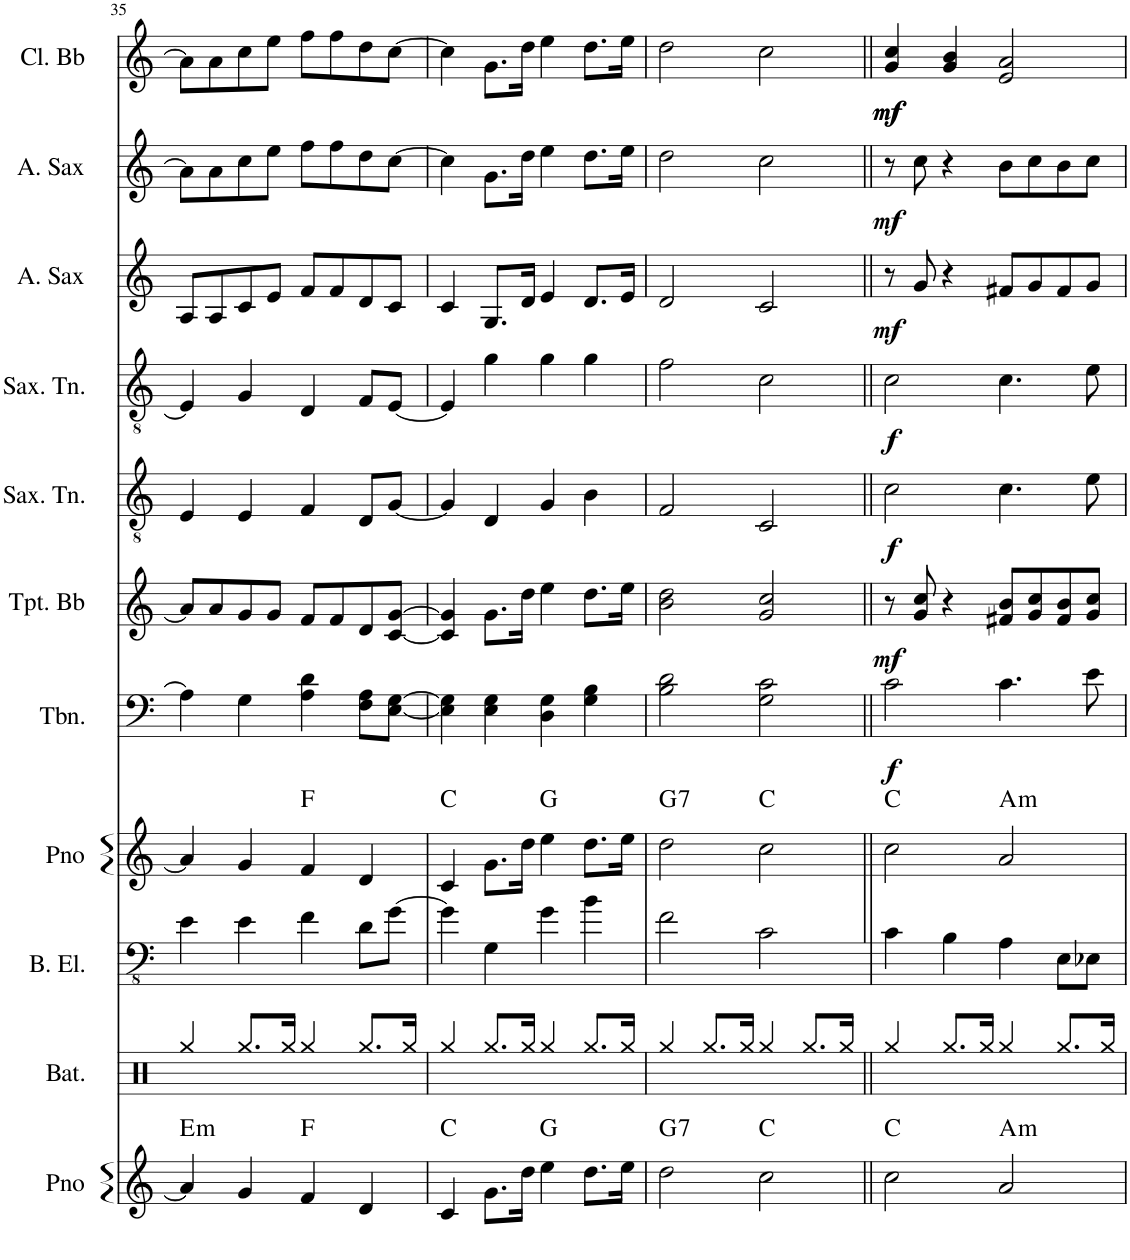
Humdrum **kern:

**kern	**kern	**kern	**kern	**harte	**kern	**dynam	**kern	**dynam	**kern	**dynam	**kern	**dynam	**kern	**dynam	**kern	**dynam	**kern	**dynam
*part11	*part10	*part9	*part8	*part8	*part7	*part7	*part6	*part6	*part5	*part5	*part4	*part4	*part3	*part3	*part2	*part2	*part1	*part1
*staff11	*staff10	*staff9	*staff8	*	*staff7	*staff7	*staff6	*staff6	*staff5	*staff5	*staff4	*staff4	*staff3	*staff3	*staff2	*staff2	*staff1	*staff1
*I"Piano	*I"Bateria	*I"Baixo elétrico	*I"Piano	*	*I"Trombone	*	*I"Trompete Bb	*	*I"Saxofone Tenor	*	*I"Saxofone Tenor	*	*I"Saxofone Alto	*	*I"Saxofone Alto	*	*I"Clarineta Bb	*
*I'Pno	*I'Bat.	*I'B. El.	*I'Pno	*	*I'Tbn.	*	*I'Tpt. Bb	*	*I'Sax. Tn.	*	*I'Sax. Tn.	*	*	*	*	*	*I'Cl. Bb	*
!!LO:PB:g=z
*clefG2	*clefX	*clefFv4	*clefG2	*	*clefF4	*	*clefG2	*	*clefGv2	*	*clefGv2	*	*clefG2	*	*clefG2	*	*clefG2	*
*	*	*	*	*	*	*	*ITrd1c2	*	*ITrd8c14	*	*ITrd8c14	*	*ITrd5c9	*	*ITrd5c9	*	*ITrd1c2	*
*k[]	*k[]	*k[]	*k[]	*	*k[]	*	*k[]	*	*k[]	*	*k[]	*	*k[]	*	*k[]	*	*k[]	*
*M4/4	*M4/4	*M4/4	*M4/4	*	*M4/4	*	*M4/4	*	*M4/4	*	*M4/4	*	*M4/4	*	*M4/4	*	*M4/4	*
=35	=35	=35	=35	=35	=35	=35	=35	=35	=35	=35	=35	=35	=35	=35	=35	=35	=35	=35
4a/]	4Rgg/	4E\	4a/]	.	4A\]	.	8a/L]	.	4E/	.	4E/]	.	8A/L	.	8a\L]	.	8a\L]	.
.	.	.	.	.	.	.	8a/	.	.	.	.	.	8A/	.	8a\	.	8a\	.
4g/	8.Rgg/L	4E\	4g/	.	4G\	.	8g/	.	4E/	.	4G/	.	8c/	.	8cc\	.	8cc\	.
.	.	.	.	.	.	.	8g/J	.	.	.	.	.	8e/J	.	8ee\J	.	8ee\J	.
.	16Rgg/Jk	.	.	.	.	.	.	.	.	.	.	.	.	.	.	.	.	.
4f/	4Rgg/	4F\	4f/	F:maj	4A\ 4d\	.	8f/L	.	4F/	.	4D/	.	8f/L	.	8ff\L	.	8ff\L	.
.	.	.	.	.	.	.	8f/	.	.	.	.	.	8f/	.	8ff\	.	8ff\	.
4d/	8.Rgg/L	8D\L	4d/	.	8F\ 8A\L	.	8d/	.	8D/L	.	8F/L	.	8d/	.	8dd\	.	8dd\	.
.	.	[8G\J	.	.	[8E\ [8G\J	.	[8c/ [8g/J	.	[8G/J	.	[8E/J	.	8c/J	.	[8cc\J	.	[8cc\J	.
.	16Rgg/Jk	.	.	.	.	.	.	.	.	.	.	.	.	.	.	.	.	.
=36	=36	=36	=36	=36	=36	=36	=36	=36	=36	=36	=36	=36	=36	=36	=36	=36	=36	=36
4c/	4Rgg/	4G\]	4c/	C:maj	4E\] 4G\]	.	4c/] 4g/]	.	4G/]	.	4E/]	.	4c/	.	4cc\]	.	4cc\]	.
8.g\L	8.Rgg/L	4GG\	8.g\L	.	4E\ 4G\	.	8.g\L	.	4D/	.	4g\	.	8.G/L	.	8.g\L	.	8.g\L	.
16dd\Jk	16Rgg/Jk	.	16dd\Jk	.	.	.	16dd\Jk	.	.	.	.	.	16d/Jk	.	16dd\Jk	.	16dd\Jk	.
4ee\	4Rgg/	4G\	4ee\	G:maj	4D\ 4G\	.	4ee\	.	4G/	.	4g\	.	4e/	.	4ee\	.	4ee\	.
8.dd\L	8.Rgg/L	4B\	8.dd\L	.	4G\ 4B\	.	8.dd\L	.	4B\	.	4g\	.	8.d/L	.	8.dd\L	.	8.dd\L	.
16ee\Jk	16Rgg/Jk	.	16ee\Jk	.	.	.	16ee\Jk	.	.	.	.	.	16e/Jk	.	16ee\Jk	.	16ee\Jk	.
=37	=37	=37	=37	=37	=37	=37	=37	=37	=37	=37	=37	=37	=37	=37	=37	=37	=37	=37
!	!	!	!	!LO:H:kt=7	!	!	!	!	!	!	!	!	!	!	!	!	!	!
2dd\	4Rgg/	2F\	2dd\	G:7	2B\ 2d\	.	2b\ 2dd\	.	2F/	.	2f\	.	2d/	.	2dd\	.	2dd\	.
.	8.Rgg/L	.	.	.	.	.	.	.	.	.	.	.	.	.	.	.	.	.
.	16Rgg/Jk	.	.	.	.	.	.	.	.	.	.	.	.	.	.	.	.	.
2cc\	4Rgg/	2C\	2cc\	C:maj	2G\ 2c\	.	2g/ 2cc/	.	2C/	.	2c\	.	2c/	.	2cc\	.	2cc\	.
.	8.Rgg/L	.	.	.	.	.	.	.	.	.	.	.	.	.	.	.	.	.
.	16Rgg/Jk	.	.	.	.	.	.	.	.	.	.	.	.	.	.	.	.	.
=38||	=38||	=38||	=38||	=38||	=38||	=38||	=38||	=38||	=38||	=38||	=38||	=38||	=38||	=38||	=38||	=38||	=38||	=38||
!	!	!	!	!	!	!LO:DY:b	!	!LO:DY:b	!	!LO:DY:b	!	!LO:DY:b	!	!LO:DY:b	!	!LO:DY:b	!	!LO:DY:b
!	!	!	!	!	!	!	!	!	!	!	!	!	!	!	!	!	!	!LO:DY:n=1:b
2cc\	4Rgg/	4C\	2cc\	C:maj	2c\	f	8r	mf	2c\	f	2c\	f	8r	mf	8r	mf	4g/ 4cc/	mf mf
.	.	.	.	.	.	.	8g/ 8cc/	.	.	.	.	.	8g/	.	8cc\	.	.	.
.	8.Rgg/L	4BB\	.	.	.	.	4r	.	.	.	.	.	4r	.	4r	.	4g/ 4b/	.
.	16Rgg/Jk	.	.	.	.	.	.	.	.	.	.	.	.	.	.	.	.	.
!	!	!	!	!LO:H:kt=m	!	!	!	!	!	!	!	!	!	!	!	!	!	!
2a/	4Rgg/	4AA\	2a/	A:min	4.c\	.	8f#X/ 8b/L	.	4.c\	.	4.c\	.	8f#X/L	.	8b\L	.	2e/ 2a/	.
.	.	.	.	.	.	.	8g/ 8cc/	.	.	.	.	.	8g/	.	8cc\	.	.	.
.	8.Rgg/L	8EE\L	.	.	.	.	8f#/ 8b/	.	.	.	.	.	8f#/	.	8b\	.	.	.
.	.	8EE-X\J	.	.	8e\	.	8g/ 8cc/J	.	8e\	.	8e\	.	8g/J	.	8cc\J	.	.	.
.	16Rgg/Jk	.	.	.	.	.	.	.	.	.	.	.	.	.	.	.	.	.
=	=	=	=	=	=	=	=	=	=	=	=	=	=	=	=	=	=	=
*-	*-	*-	*-	*-	*-	*-	*-	*-	*-	*-	*-	*-	*-	*-	*-	*-	*-	*-
